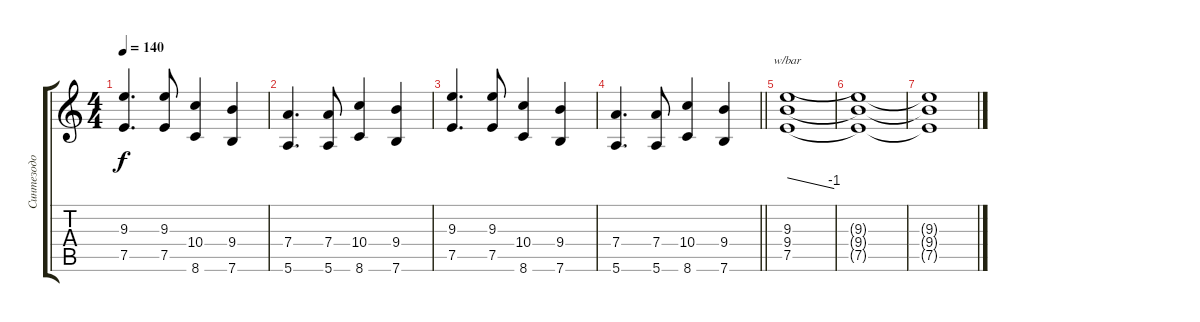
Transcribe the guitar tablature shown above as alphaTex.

\track ("Синтезодо" "Синтезодо") {instrument overdrivenguitar}
\staff {score tabs}
\tuning (E4 B3 G3 D3 A2 E2) {hide}
\ts (4 4)
\tempo 140
\clef g2
\ks c
(9.3 7.5).4{d dy f} (9.3 7.5).8 (10.4 8.6).4 (9.4 7.6).4 |
(7.4 5.6).4{d} (7.4 5.6).8 (10.4 8.6).4 (9.4 7.6).4 |
(9.3 7.5).4{d} (9.3 7.5).8 (10.4 8.6).4 (9.4 7.6).4 |
\barLineRight lightlight
(7.4 5.6).4{d} (7.4 5.6).8 (10.4 8.6).4 (9.4 7.6).4 |
(9.3 9.4 7.5).1{tbe (dive default 0 0 60 -4)} |
(9.3{t} 9.4{t} 7.5{t}).1 |
(9.3{t} 9.4{t} 7.5{t}).1
